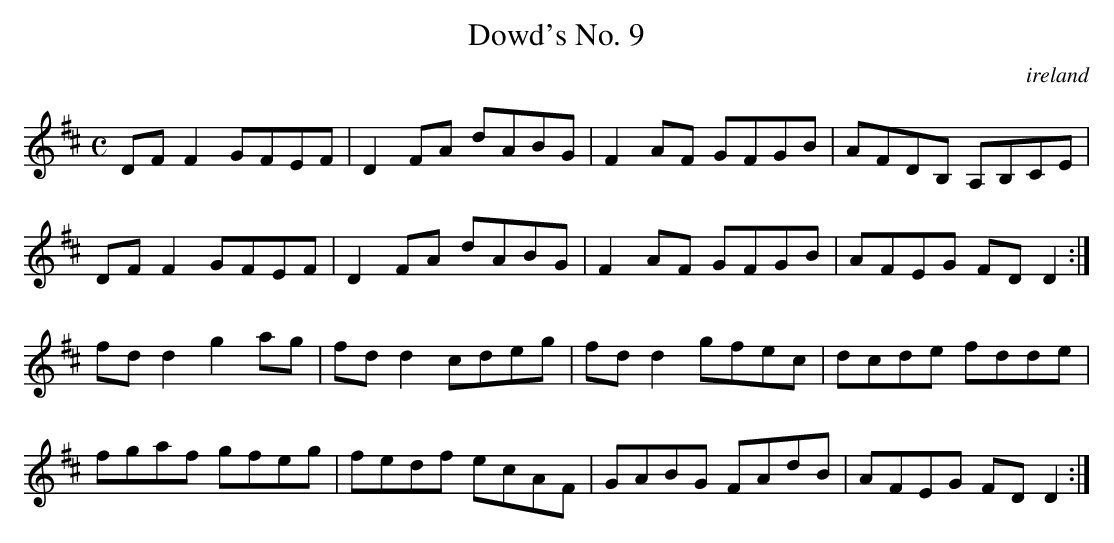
X:1
T:Dowd's No. 9
O:ireland
M:C
L:1/8
K:D Major
DFF2 GFEF|D2FA dABG|F2AF GFGB|AFDB, A,B,CE|!
DFF2 GFEF|D2FA dABG|F2AF GFGB|AFEG FDD2:|!
fdd2 g2ag|fdd2 cdeg|fdd2 gfec|dcde fdde|!
fgaf gfeg|fedf ecAF|GABG FAdB|AFEG FDD2:|!
